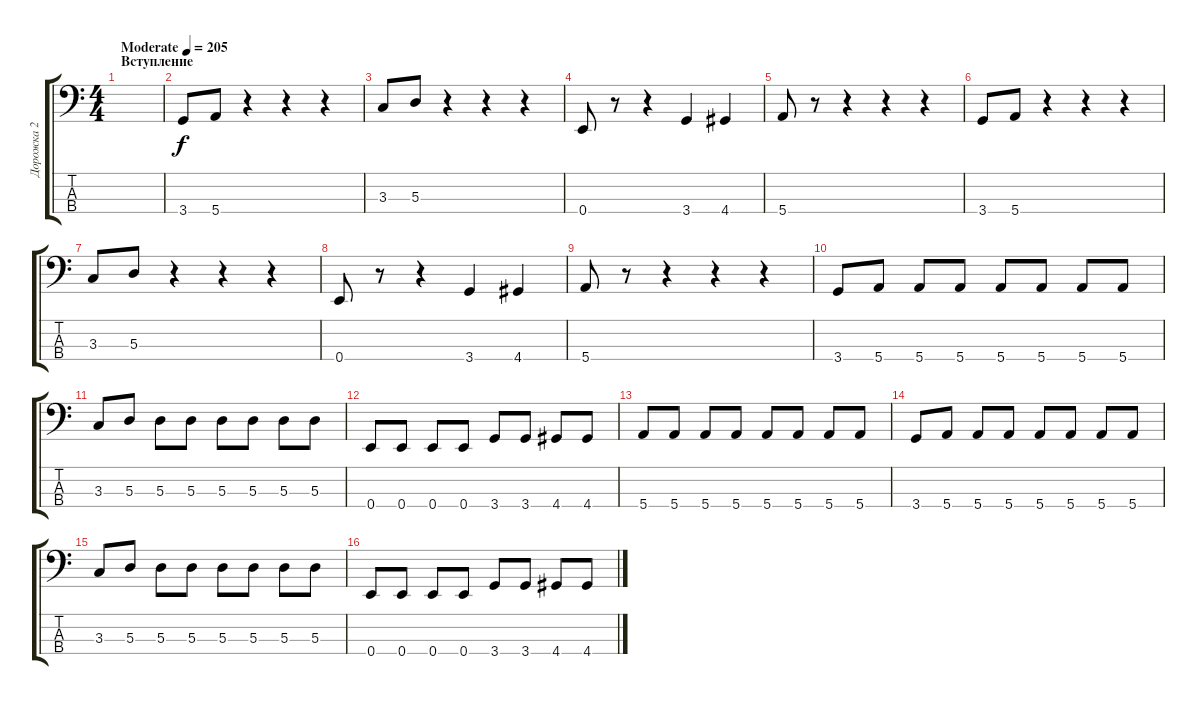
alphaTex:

\track ("Дорожка 2" "Дорожка 2") {instrument electricbasspick}
\staff {score tabs}
\tuning (G2 D2 A1 E1) {hide}
\ts (4 4)
\section ("" "Вступление")
\tempo (205 "Moderate")
\clef f4
\ks c
|
3.4.8 5.4.8 r.4 r.4 r.4 |
3.3.8 5.3.8 r.4 r.4 r.4 |
0.4.8 r.8 r.4 3.4.4 4.4.4 |
5.4.8 r.8 r.4 r.4 r.4 |
3.4.8 5.4.8 r.4 r.4 r.4 |
3.3.8 5.3.8 r.4 r.4 r.4 |
0.4.8 r.8 r.4 3.4.4 4.4.4 |
5.4.8 r.8 r.4 r.4 r.4 |
3.4.8 5.4.8 5.4.8 5.4.8 5.4.8 5.4.8 5.4.8 5.4.8 |
3.3.8 5.3.8 5.3.8 5.3.8 5.3.8 5.3.8 5.3.8 5.3.8 |
0.4.8 0.4.8 0.4.8 0.4.8 3.4.8 3.4.8 4.4.8 4.4.8 |
5.4.8 5.4.8 5.4.8 5.4.8 5.4.8 5.4.8 5.4.8 5.4.8 |
3.4.8 5.4.8 5.4.8 5.4.8 5.4.8 5.4.8 5.4.8 5.4.8 |
3.3.8 5.3.8 5.3.8 5.3.8 5.3.8 5.3.8 5.3.8 5.3.8 |
0.4.8 0.4.8 0.4.8 0.4.8 3.4.8 3.4.8 4.4.8 4.4.8
